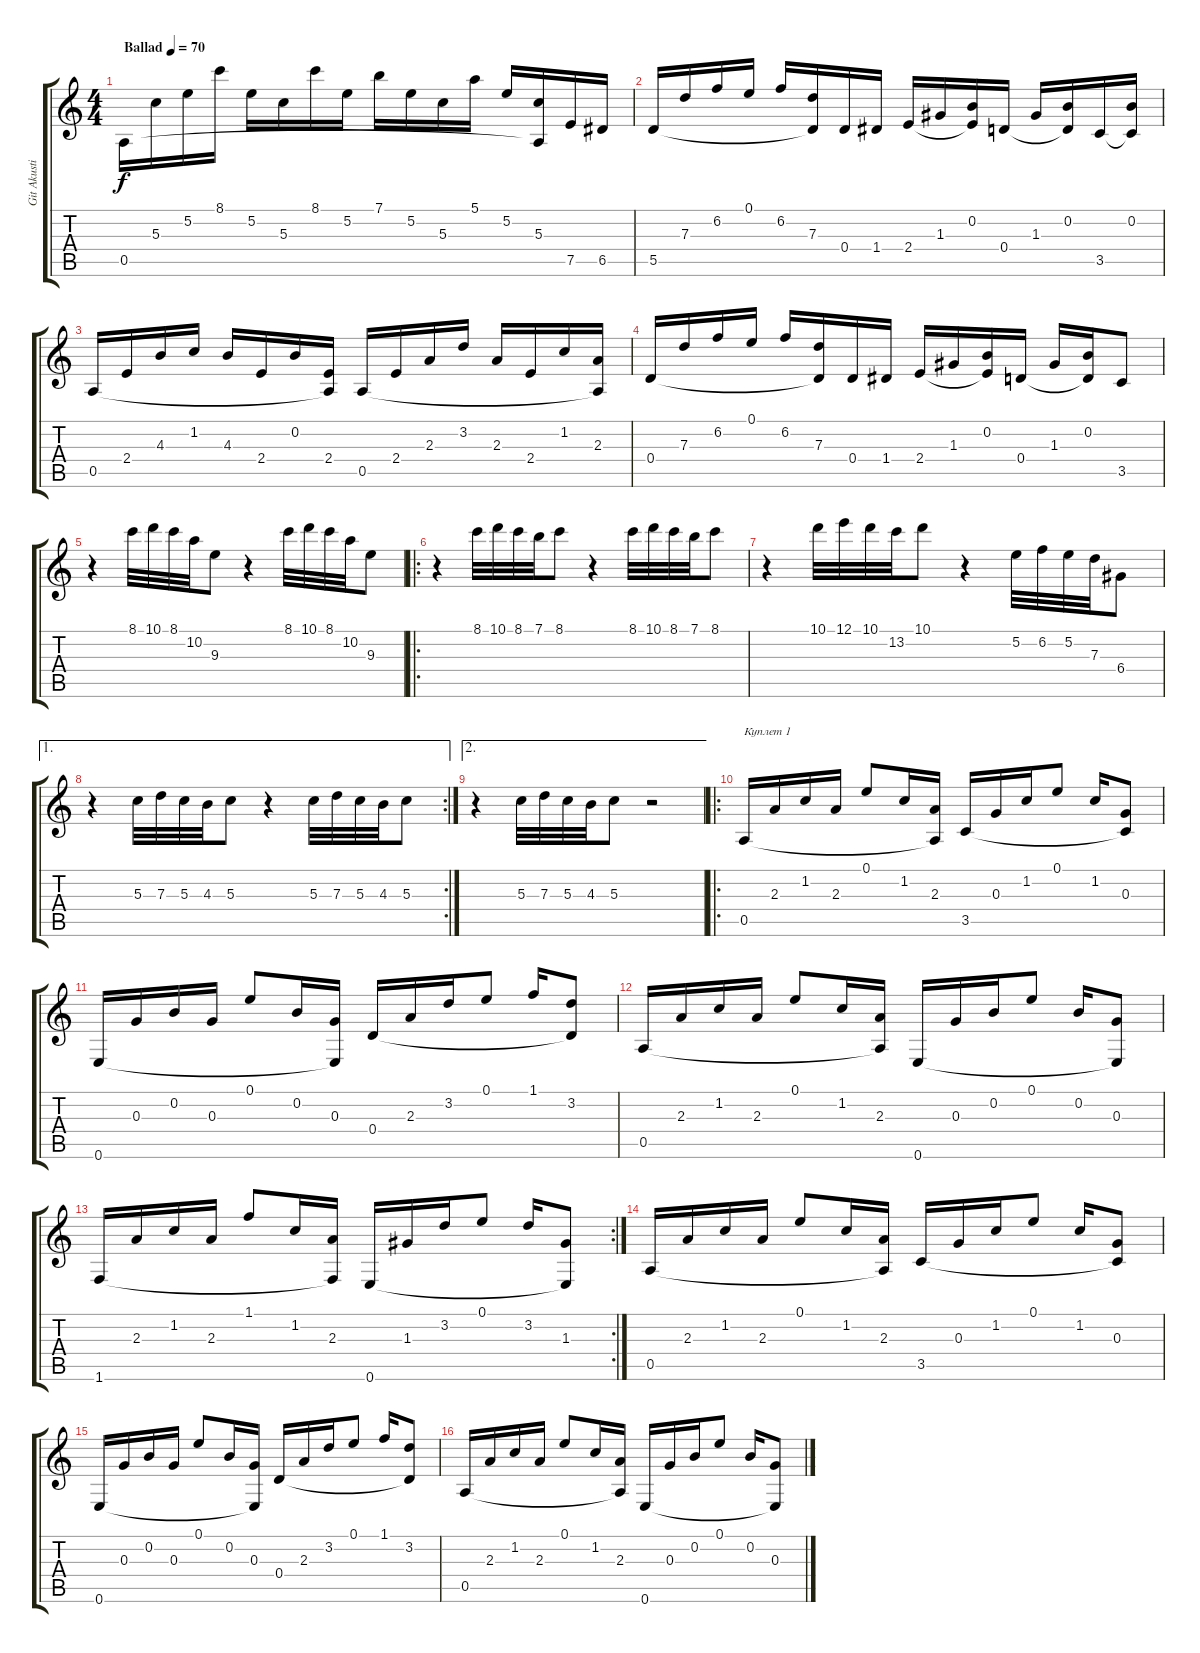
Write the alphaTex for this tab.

\track ("Git Akustik" "Git Akusti") {instrument acousticguitarsteel}
\staff {score tabs}
\tuning (E4 B3 G3 D3 A2 E2) {hide}
\ts (4 4)
\tempo (70 "Ballad")
\clef g2
\ks aminor
0.5.16{dy f instrument acousticguitarsteel} 5.3.16 5.2.16 8.1.16 5.2.16 5.3.16 8.1.16 5.2.16 7.1.16 5.2.16 5.3.16 5.1.16 5.2.16 (5.3 0.5{t}).16 7.5.16 6.5.16 |
5.5.16 7.3.16 6.2.16 0.1.16 6.2.16 (7.3 5.5{t}).16 0.4.16 1.4.16 2.4.16 1.3.16 (0.2 2.4{t}).16 0.4.16 1.3.16 (0.2 0.4{t}).16 3.5.16 (0.2 3.5{t}).16 |
0.5.16 2.4.16 4.3.16 1.2.16 4.3.16 2.4.16 0.2.16 (2.4 0.5{t}).16 0.5.16 2.4.16 2.3.16 3.2.16 2.3.16 2.4.16 1.2.16 (2.3 0.5{t}).16 |
0.4.16 7.3.16 6.2.16 0.1.16 6.2.16 (7.3 0.4{t}).16 0.4.16 1.4.16 2.4.16 1.3.16 (0.2 2.4{t}).16 0.4.16 1.3.16 (0.2 0.4{t}).16 3.5.8 |
r.4 8.1.32 10.1.32 8.1.32 10.2.32 9.3.8 r.4 8.1.32 10.1.32 8.1.32 10.2.32 9.3.8 |
\ro
r.4 8.1.32 10.1.32 8.1.32 7.1.32 8.1.8 r.4 8.1.32 10.1.32 8.1.32 7.1.32 8.1.8 |
r.4 10.1.32 12.1.32 10.1.32 13.2.32 10.1.8 r.4 5.2.32 6.2.32 5.2.32 7.3.32 6.4.8 |
\ae 1
\rc 2
r.4 5.3.32 7.3.32 5.3.32 4.3.32 5.3.8 r.4 5.3.32 7.3.32 5.3.32 4.3.32 5.3.8 |
\ae 2
r.4 5.3.32 7.3.32 5.3.32 4.3.32 5.3.8 r.2 |
\ro
0.5.16{txt "Куплет 1"} 2.3.16 1.2.16 2.3.16 0.1.8 1.2.16 (2.3 0.5{t}).16 3.5.16 0.3.16 1.2.16 0.1.8 1.2.16 (0.3 3.5{t}).8 |
0.6.16 0.3.16 0.2.16 0.3.16 0.1.8 0.2.16 (0.3 0.6{t}).16 0.4.16 2.3.16 3.2.16 0.1.8 1.1.16 (3.2 0.4{t}).8 |
0.5.16 2.3.16 1.2.16 2.3.16 0.1.8 1.2.16 (2.3 0.5{t}).16 0.6.16 0.3.16 0.2.16 0.1.8 0.2.16 (0.3 0.6{t}).8 |
\rc 2
1.6.16 2.3.16 1.2.16 2.3.16 1.1.8 1.2.16 (2.3 1.6{t}).16 0.6.16 1.3.16 3.2.16 0.1.8 3.2.16 (1.3 0.6{t}).8 |
0.5.16 2.3.16 1.2.16 2.3.16 0.1.8 1.2.16 (2.3 0.5{t}).16 3.5.16 0.3.16 1.2.16 0.1.8 1.2.16 (0.3 3.5{t}).8 |
0.6.16 0.3.16 0.2.16 0.3.16 0.1.8 0.2.16 (0.3 0.6{t}).16 0.4.16 2.3.16 3.2.16 0.1.8 1.1.16 (3.2 0.4{t}).8 |
0.5.16 2.3.16 1.2.16 2.3.16 0.1.8 1.2.16 (2.3 0.5{t}).16 0.6.16 0.3.16 0.2.16 0.1.8 0.2.16 (0.3 0.6{t}).8
